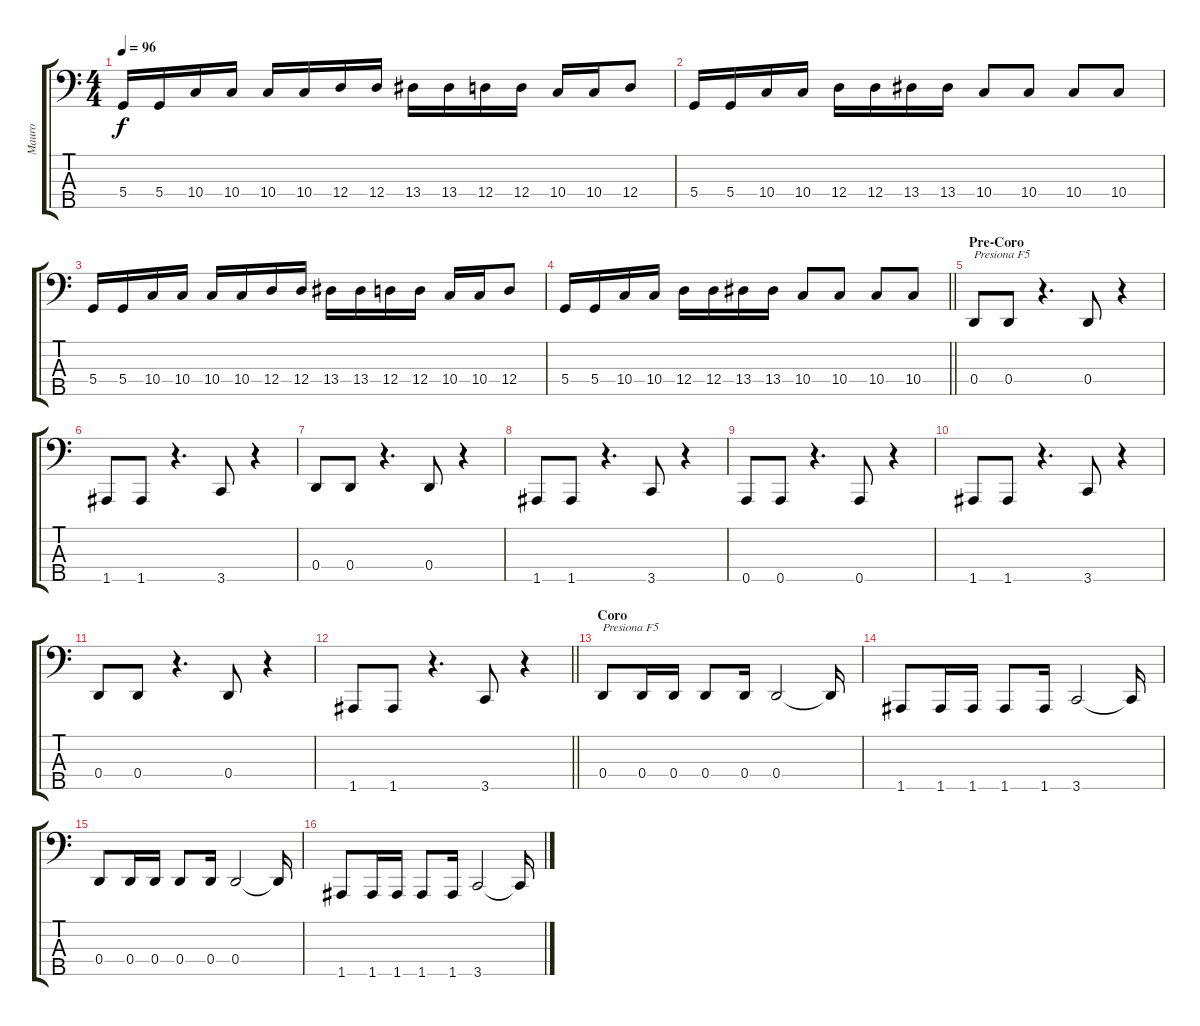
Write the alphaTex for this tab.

\track ("Mauro" "Mauro") {instrument electricbasspick}
\staff {score tabs}
\tuning (F2 C2 G1 D1 A0) {hide}
\ts (4 4)
\tempo 96
\clef f4
\ks c
5.4.16{dy f} 5.4.16 10.4.16 10.4.16 10.4.16 10.4.16 12.4.16 12.4.16 13.4.16 13.4.16 12.4.16 12.4.16 10.4.16 10.4.16 12.4.8 |
5.4.16 5.4.16 10.4.16 10.4.16 12.4.16 12.4.16 13.4.16 13.4.16 10.4.8 10.4.8 10.4.8 10.4.8 |
5.4.16 5.4.16 10.4.16 10.4.16 10.4.16 10.4.16 12.4.16 12.4.16 13.4.16 13.4.16 12.4.16 12.4.16 10.4.16 10.4.16 12.4.8 |
\barLineRight lightlight
5.4.16 5.4.16 10.4.16 10.4.16 12.4.16 12.4.16 13.4.16 13.4.16 10.4.8 10.4.8 10.4.8 10.4.8 |
\section ("" "Pre-Coro ")
0.4.8{txt "Presiona F5"} 0.4.8 r.4{d} 0.4.8 r.4 |
1.5.8 1.5.8 r.4{d} 3.5.8 r.4 |
0.4.8 0.4.8 r.4{d} 0.4.8 r.4 |
1.5.8 1.5.8 r.4{d} 3.5.8 r.4 |
0.5.8 0.5.8 r.4{d} 0.5.8 r.4 |
1.5.8 1.5.8 r.4{d} 3.5.8 r.4 |
0.4.8 0.4.8 r.4{d} 0.4.8 r.4 |
\barLineRight lightlight
1.5.8 1.5.8 r.4{d} 3.5.8 r.4 |
\section ("" "Coro")
0.4.8{txt "Presiona F5"} 0.4.16 0.4.16 0.4.8 0.4.16 0.4.2 0.4{t}.16 |
1.5.8 1.5.16 1.5.16 1.5.8 1.5.16 3.5.2 3.5{t}.16 |
0.4.8 0.4.16 0.4.16 0.4.8 0.4.16 0.4.2 0.4{t}.16 |
1.5.8 1.5.16 1.5.16 1.5.8 1.5.16 3.5.2 3.5{t}.16
